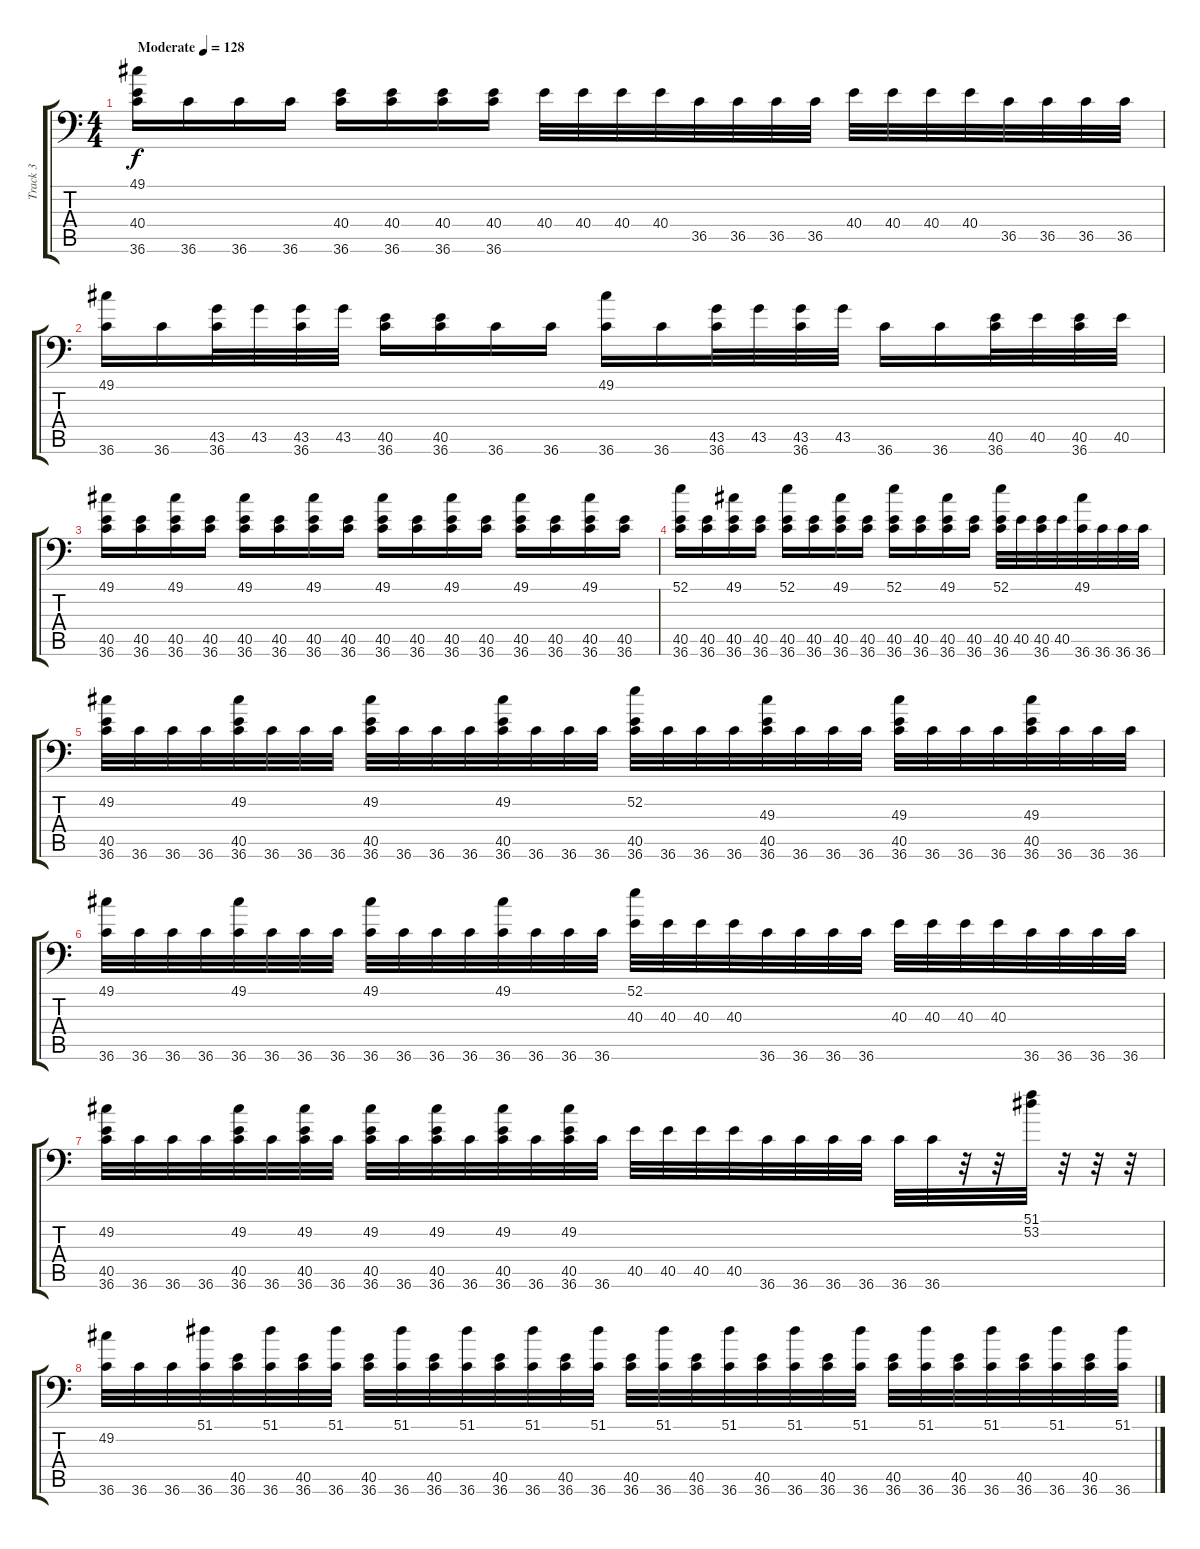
\track ("Track 3" "Track 3") {instrument acousticgrandpiano}
\staff {score tabs}
\tuning (C-1 C-1 C-1 C-1 C-1 C-1) {hide}
\ts (4 4)
\tempo (128 "Moderate")
\clef f4
\ks c
(49.1 40.4 36.6).16{dy f instrument acousticgrandpiano} 36.6.16 36.6.16 36.6.16 (40.4 36.6).16 (40.4 36.6).16 (40.4 36.6).16 (40.4 36.6).16 40.4.32 40.4.32 40.4.32 40.4.32 36.5.32 36.5.32 36.5.32 36.5.32 40.4.32 40.4.32 40.4.32 40.4.32 36.5.32 36.5.32 36.5.32 36.5.32 |
(49.1 36.6).16 36.6.16 (43.5 36.6).32 43.5.32 (43.5 36.6).32 43.5.32 (40.5 36.6).16 (40.5 36.6).16 36.6.16 36.6.16 (49.1 36.6).16 36.6.16 (43.5 36.6).32 43.5.32 (43.5 36.6).32 43.5.32 36.6.16 36.6.16 (40.5 36.6).32 40.5.32 (40.5 36.6).32 40.5.32 |
(49.1 40.5 36.6).16 (40.5 36.6).16 (49.1 40.5 36.6).16 (40.5 36.6).16 (49.1 40.5 36.6).16 (40.5 36.6).16 (49.1 40.5 36.6).16 (40.5 36.6).16 (49.1 40.5 36.6).16 (40.5 36.6).16 (49.1 40.5 36.6).16 (40.5 36.6).16 (49.1 40.5 36.6).16 (40.5 36.6).16 (49.1 40.5 36.6).16 (40.5 36.6).16 |
(52.1 40.5 36.6).16 (40.5 36.6).16 (49.1 40.5 36.6).16 (40.5 36.6).16 (52.1 40.5 36.6).16 (40.5 36.6).16 (49.1 40.5 36.6).16 (40.5 36.6).16 (52.1 40.5 36.6).16 (40.5 36.6).16 (49.1 40.5 36.6).16 (40.5 36.6).16 (52.1 40.5 36.6).32 40.5.32 (40.5 36.6).32 40.5.32 (49.1 36.6).32 36.6.32 36.6.32 36.6.32 |
(49.2 40.5 36.6).32 36.6.32 36.6.32 36.6.32 (49.2 40.5 36.6).32 36.6.32 36.6.32 36.6.32 (49.2 40.5 36.6).32 36.6.32 36.6.32 36.6.32 (49.2 40.5 36.6).32 36.6.32 36.6.32 36.6.32 (52.2 40.5 36.6).32 36.6.32 36.6.32 36.6.32 (49.3 40.5 36.6).32 36.6.32 36.6.32 36.6.32 (49.3 40.5 36.6).32 36.6.32 36.6.32 36.6.32 (49.3 40.5 36.6).32 36.6.32 36.6.32 36.6.32 |
(49.1 36.6).32 36.6.32 36.6.32 36.6.32 (49.1 36.6).32 36.6.32 36.6.32 36.6.32 (49.1 36.6).32 36.6.32 36.6.32 36.6.32 (49.1 36.6).32 36.6.32 36.6.32 36.6.32 (52.1 40.3).32 40.3.32 40.3.32 40.3.32 36.6.32 36.6.32 36.6.32 36.6.32 40.3.32 40.3.32 40.3.32 40.3.32 36.6.32 36.6.32 36.6.32 36.6.32 |
(49.2 40.5 36.6).32 36.6.32 36.6.32 36.6.32 (49.2 40.5 36.6).32 36.6.32 (49.2 40.5 36.6).32 36.6.32 (49.2 40.5 36.6).32 36.6.32 (49.2 40.5 36.6).32 36.6.32 (49.2 40.5 36.6).32 36.6.32 (49.2 40.5 36.6).32 36.6.32 40.5.32 40.5.32 40.5.32 40.5.32 36.6.32 36.6.32 36.6.32 36.6.32 36.6.32 36.6.32 r.32 r.32 (51.1 53.2).32 r.32 r.32 r.32 |
(49.2 36.6).32 36.6.32 36.6.32 (51.1 36.6).32 (40.5 36.6).32 (51.1 36.6).32 (40.5 36.6).32 (51.1 36.6).32 (40.5 36.6).32 (51.1 36.6).32 (40.5 36.6).32 (51.1 36.6).32 (40.5 36.6).32 (51.1 36.6).32 (40.5 36.6).32 (51.1 36.6).32 (40.5 36.6).32 (51.1 36.6).32 (40.5 36.6).32 (51.1 36.6).32 (40.5 36.6).32 (51.1 36.6).32 (40.5 36.6).32 (51.1 36.6).32 (40.5 36.6).32 (51.1 36.6).32 (40.5 36.6).32 (51.1 36.6).32 (40.5 36.6).32 (51.1 36.6).32 (40.5 36.6).32 (51.1 36.6).32
